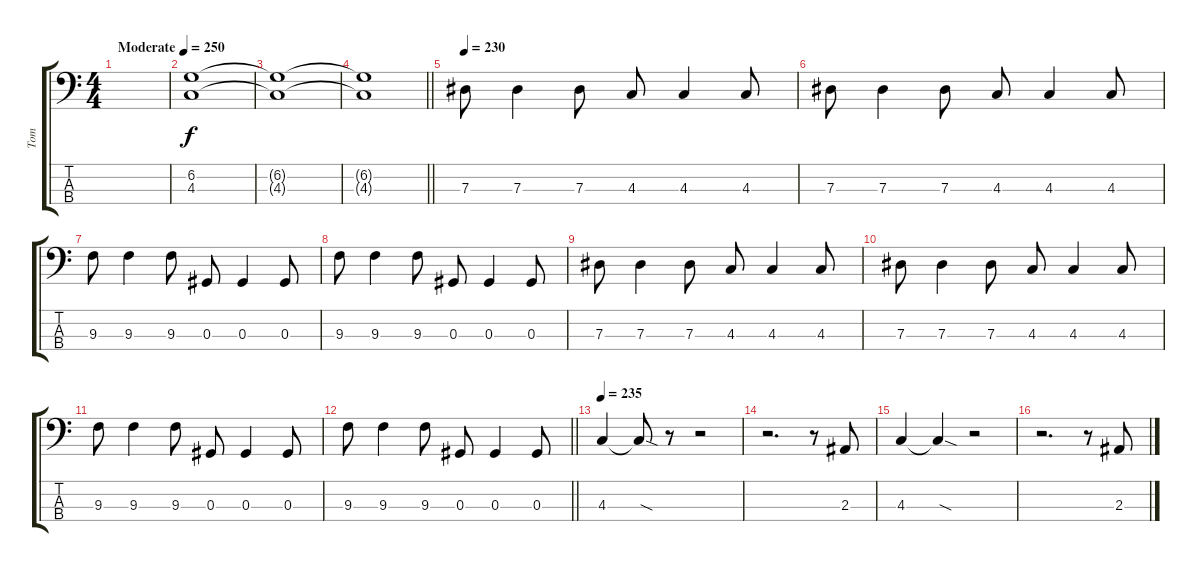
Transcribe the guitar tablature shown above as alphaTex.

\track ("Tom" "Tom") {instrument electricbasspick}
\staff {score tabs}
\tuning (Gb2 Db2 Ab1 Eb1) {hide}
\ts (4 4)
\tempo (250 "Moderate")
\clef f4
\ks c
|
(6.2 4.3).1 |
(6.2{t} 4.3{t}).1 |
\barLineRight lightlight
(6.2{t} 4.3{t}).1 |
\section ("" "")
\tempo 230
7.3.8 7.3.4 7.3.8 4.3.8 4.3.4 4.3.8 |
7.3.8 7.3.4 7.3.8 4.3.8 4.3.4 4.3.8 |
9.3.8 9.3.4 9.3.8 0.3.8 0.3.4 0.3.8 |
9.3.8 9.3.4 9.3.8 0.3.8 0.3.4 0.3.8 |
7.3.8 7.3.4 7.3.8 4.3.8 4.3.4 4.3.8 |
7.3.8 7.3.4 7.3.8 4.3.8 4.3.4 4.3.8 |
9.3.8 9.3.4 9.3.8 0.3.8 0.3.4 0.3.8 |
\barLineRight lightlight
9.3.8 9.3.4 9.3.8 0.3.8 0.3.4 0.3.8 |
\section ("" "")
\tempo 235
4.3.4 4.3{sod t}.8 r.8 r.2 |
r.2{d} r.8 2.3.8 |
4.3.4 4.3{sod t}.4 r.2 |
r.2{d} r.8 2.3.8
